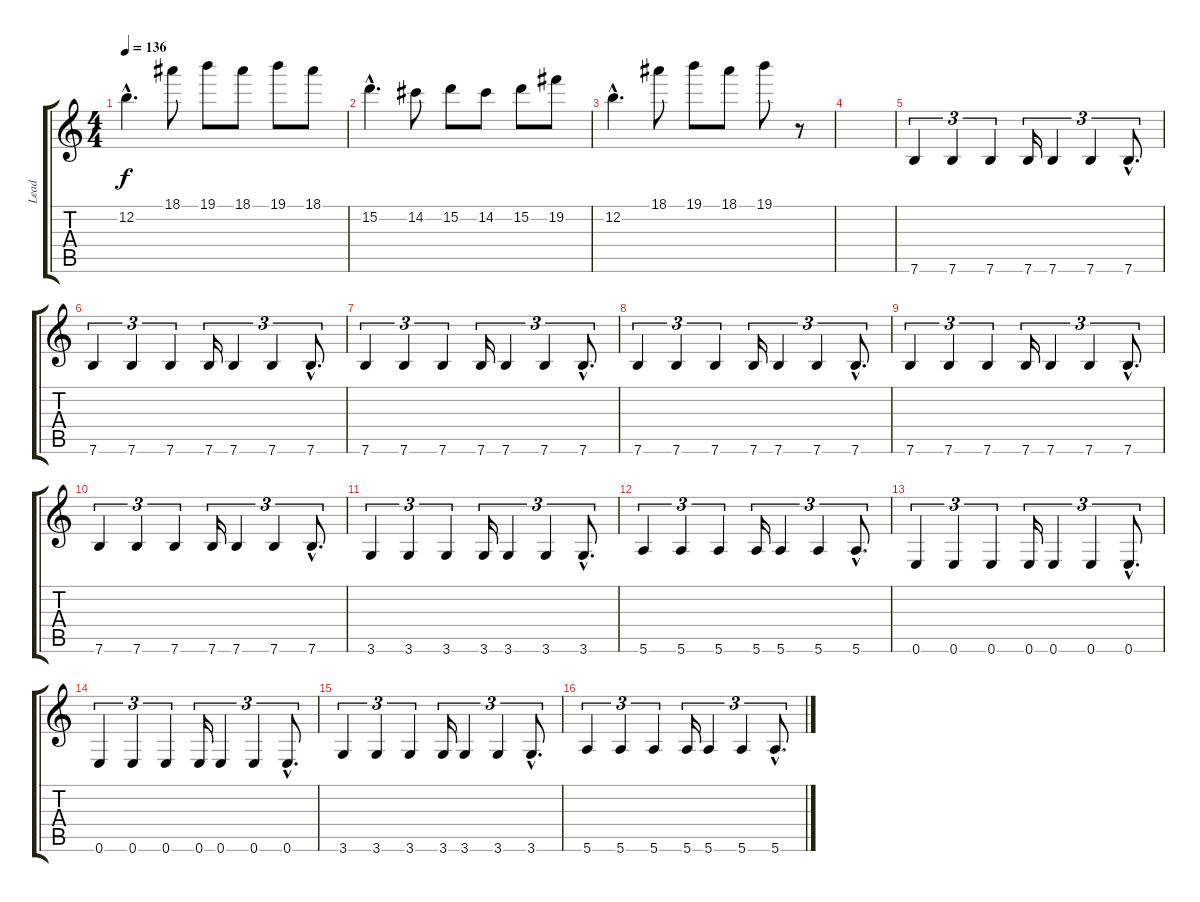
\track ("Lead" "Lead") {instrument distortionguitar}
\staff {score tabs}
\tuning (E4 B3 G3 D3 A2 E2) {hide}
\ts (4 4)
\tempo 136
\clef g2
\ks c
12.2{hac}.4{d dy f} 18.1.8 19.1.8 18.1.8 19.1.8 18.1.8 |
15.2{hac}.4{d} 14.2.8 15.2.8 14.2.8 15.2.8 19.2.8 |
12.2{hac}.4{d} 18.1.8 19.1.8 18.1.8 19.1.8 r.8 |
|
7.6.4{tu (3 2)} 7.6.4{tu (3 2)} 7.6.4{tu (3 2)} 7.6.16{tu (3 2)} 7.6.4{tu (3 2)} 7.6.4{tu (3 2)} 7.6{hac}.8{d tu (3 2)} |
7.6.4{tu (3 2)} 7.6.4{tu (3 2)} 7.6.4{tu (3 2)} 7.6.16{tu (3 2)} 7.6.4{tu (3 2)} 7.6.4{tu (3 2)} 7.6{hac}.8{d tu (3 2)} |
7.6.4{tu (3 2)} 7.6.4{tu (3 2)} 7.6.4{tu (3 2)} 7.6.16{tu (3 2)} 7.6.4{tu (3 2)} 7.6.4{tu (3 2)} 7.6{hac}.8{d tu (3 2)} |
7.6.4{tu (3 2)} 7.6.4{tu (3 2)} 7.6.4{tu (3 2)} 7.6.16{tu (3 2)} 7.6.4{tu (3 2)} 7.6.4{tu (3 2)} 7.6{hac}.8{d tu (3 2)} |
7.6.4{tu (3 2)} 7.6.4{tu (3 2)} 7.6.4{tu (3 2)} 7.6.16{tu (3 2)} 7.6.4{tu (3 2)} 7.6.4{tu (3 2)} 7.6{hac}.8{d tu (3 2)} |
7.6.4{tu (3 2)} 7.6.4{tu (3 2)} 7.6.4{tu (3 2)} 7.6.16{tu (3 2)} 7.6.4{tu (3 2)} 7.6.4{tu (3 2)} 7.6{hac}.8{d tu (3 2)} |
3.6.4{tu (3 2)} 3.6.4{tu (3 2)} 3.6.4{tu (3 2)} 3.6.16{tu (3 2)} 3.6.4{tu (3 2)} 3.6.4{tu (3 2)} 3.6{hac}.8{d tu (3 2)} |
5.6.4{tu (3 2)} 5.6.4{tu (3 2)} 5.6.4{tu (3 2)} 5.6.16{tu (3 2)} 5.6.4{tu (3 2)} 5.6.4{tu (3 2)} 5.6{hac}.8{d tu (3 2)} |
0.6.4{tu (3 2)} 0.6.4{tu (3 2)} 0.6.4{tu (3 2)} 0.6.16{tu (3 2)} 0.6.4{tu (3 2)} 0.6.4{tu (3 2)} 0.6{hac}.8{d tu (3 2)} |
0.6.4{tu (3 2)} 0.6.4{tu (3 2)} 0.6.4{tu (3 2)} 0.6.16{tu (3 2)} 0.6.4{tu (3 2)} 0.6.4{tu (3 2)} 0.6{hac}.8{d tu (3 2)} |
3.6.4{tu (3 2)} 3.6.4{tu (3 2)} 3.6.4{tu (3 2)} 3.6.16{tu (3 2)} 3.6.4{tu (3 2)} 3.6.4{tu (3 2)} 3.6{hac}.8{d tu (3 2)} |
5.6.4{tu (3 2)} 5.6.4{tu (3 2)} 5.6.4{tu (3 2)} 5.6.16{tu (3 2)} 5.6.4{tu (3 2)} 5.6.4{tu (3 2)} 5.6{hac}.8{d tu (3 2)}
